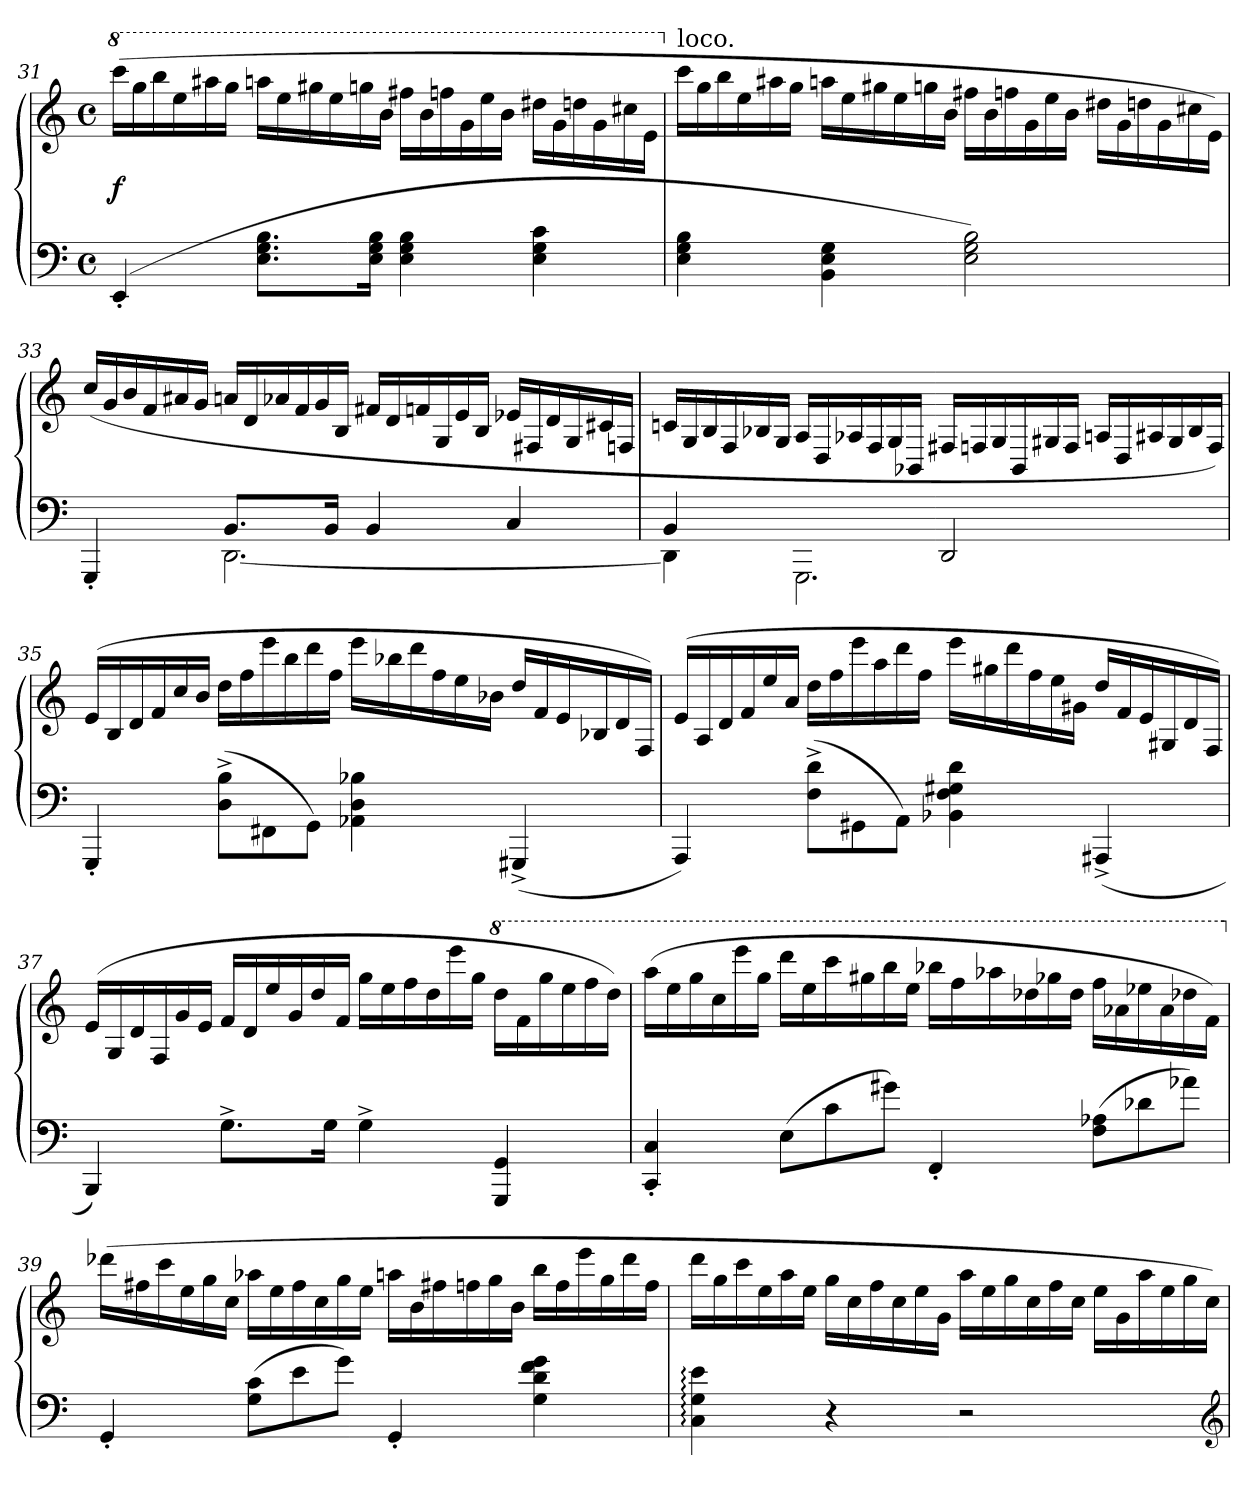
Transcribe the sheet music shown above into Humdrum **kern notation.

**kern	**kern	**dynam
*part1	*part1	*part1
*staff2	*staff1	*staff1/2
*clefF4	*clefG2	*
*k[]	*k[]	*
*a:	*a:	*
*M4/4	*M4/4	*
*met(c)	*met(c)	*
*	*8va	*
*	*Xtuplet	*
=31	=31	=31
(>4EE'<	(>24ccccLL	f
.	24ggg	.
.	24bbb	.
.	24eee	.
.	24aaa#X	.
.	24gggJJ	.
8.B 8.G 8.EL	24aaanLL	.
.	24eee	.
.	24ggg#X	.
.	24eee	.
.	24gggn	.
16B 16G 16EJk	.	.
.	24bbJJ	.
4B 4G 4E	24fff#XLL	.
.	24bb	.
.	24fffn	.
.	24gg	.
.	24eee	.
.	24bbJJ	.
4c 4G 4E	24ddd#X\LL	.
.	24gg\	.
.	24dddn\	.
.	24gg\	.
.	24ccc#X\	.
.	24ee\JJ	.
=32	=32	=32
*	*X8va	*
!	!LO:TX:a:t=loco.	!
4B 4G 4E	24cccLL	.
.	24gg	.
.	24bb	.
.	24ee	.
.	24aa#X	.
.	24ggJJ	.
4G 4E 4BB	24aanLL	.
.	24ee	.
.	24gg#X	.
.	24ee	.
.	24ggn	.
.	24bJJ	.
2B 2G 2E)	24ff#XLL	.
.	24b	.
.	24ffn	.
.	24g	.
.	24ee	.
.	24bJJ	.
.	24dd#X\LL	.
.	24g\	.
.	24ddn\	.
.	24g\	.
.	24cc#X\	.
.	24e\JJ)	.
=33	=33	=33
*^	*	*
4GGG'>	4ryy	(>24ccLL	.
.	.	24g	.
.	.	24b	.
.	.	24f	.
.	.	24a#X	.
.	.	24gJJ	.
8.BBL	[2.DD	24anLL	.
.	.	24d	.
.	.	24a-X	.
.	.	24f	.
.	.	24g	.
16BBJk	.	.	.
.	.	24BJJ	.
4BB	.	24f#XLL	.
.	.	24d	.
.	.	24fn	.
.	.	24G/	.
.	.	24e	.
.	.	24BJJ	.
4C	.	24e-XLL	.
.	.	24F#X/	.
.	.	24d	.
.	.	24G/	.
.	.	24c#X	.
.	.	24Fn/JJ	.
=34	=34	=34	=34
4BB	4DD]	24cn/LL	.
.	.	24G/	.
.	.	24B/	.
.	.	24F/	.
.	.	24B-X	.
.	.	24G/JJ	.
4ryy	2.GGG	24A/LL	.
.	.	24D/	.
.	.	24A-X	.
.	.	24F/	.
.	.	24G/	.
.	.	24BB-JJ	.
2DD	.	24F#XLL	.
.	.	24Fn/	.
.	.	24G/	.
.	.	24BB-/	.
.	.	24G#X	.
.	.	24F/JJ	.
.	.	24An/LL	.
.	.	24D/	.
.	.	24A#X	.
.	.	24G#/	.
.	.	24B-/	.
.	.	24F/JJ)	.
*v	*v	*	*
=35	=35	=35
4GGG'<	(>24eLL	.
.	24B	.
.	24d	.
.	24f	.
.	24cc	.
.	24bJJ	.
*Xtuplet	*	*
(>12B^<\ 12D^<\L	24ddLL	.
.	24ff	.
12FF#X\	24eee	.
.	24bb	.
12GG\J)	24ddd	.
.	24ffJJ	.
4B-X 4D 4AA-X	24eeeLL	.
.	24bb-X	.
.	24ddd	.
.	24ff	.
.	24ee	.
.	24b-XJJ	.
(<4GGG#X^>	24ddLL	.
.	24f	.
.	24e	.
.	24B-X	.
.	24d	.
.	24F/JJ)	.
=36	=36	=36
4AAA)	(>24eLL	.
.	24A	.
.	24d	.
.	24f	.
.	24ee	.
.	24aJJ	.
(>12d^<\ 12F^<\L	24ddLL	.
.	24ff	.
12GG#X\	24eee	.
.	24aa	.
12AA\J)	24ddd	.
.	24ffJJ	.
4d 4G#X 4F 4BB-X	24eeeLL	.
.	24gg#X	.
.	24ddd	.
.	24ff	.
.	24ee	.
.	24g#XJJ	.
(<4AAA#X^>	24ddLL	.
.	24f	.
.	24e	.
.	24G#X	.
.	24d	.
.	24F/JJ)	.
=37	=37	=37
4BBB)	(>24eLL	.
.	24G/	.
.	24d	.
.	24F/	.
.	24g	.
.	24eJJ	.
8.G^<L	24fLL	.
.	24d	.
.	24ee	.
.	24g	.
.	24dd	.
16GJk	.	.
.	24fJJ	.
4G^<	24ggLL	.
.	24ee	.
.	24ff	.
.	24dd	.
.	24eee	.
.	24ggJJ	.
*	*8va	*
4GG 4GGG	24dddLL	.
.	24ff	.
.	24ggg	.
.	24eee	.
.	24fff	.
.	24dddJJ)	.
=38	=38	=38
4C'< 4CC'<	(>24aaaLL	.
.	24eee	.
.	24ggg	.
.	24ccc	.
.	24eeee	.
.	24gggJJ	.
(>12EL	24ddddLL	.
.	24eee	.
12c	24cccc	.
.	24ggg#X	.
12g#XJ)	24bbb	.
.	24eeeJJ	.
4FF'<	24bbb-XLL	.
.	24fff	.
.	24aaa-X	.
.	24ddd-X	.
.	24ggg-X	.
.	24ddd-JJ	.
(>12A-X 12FL	24fffLL	.
.	24aa-X	.
12d-X	24eee-X	.
.	24aa-	.
12a-XJ)	24ddd-X	.
.	24ffJJ)	.
=39	=39	=39
*	*X8va	*
4GG'<	(>24ddd-XLL	.
.	24ff#X	.
.	24ccc	.
.	24ee	.
.	24gg	.
.	24ccJJ	.
(>12c 12GL	24aa-XLL	.
.	24ee	.
12e	24ff#	.
.	24cc	.
12gJ)	24gg	.
.	24eeJJ	.
4GG'<	24aanLL	.
.	24b	.
.	24ff#X	.
.	24ffn	.
.	24gg	.
.	24bJJ	.
4g 4f 4d 4G	24bbLL	.
.	24ff	.
.	24eee	.
.	24gg	.
.	24ddd-	.
.	24ffJJ	.
=40	=40	=40
4e: 4G: 4C:	24dddLL	.
.	24gg	.
.	24ccc	.
.	24ee	.
.	24aa	.
.	24eeJJ	.
4r	24ggLL	.
.	24cc	.
.	24ff	.
.	24cc	.
.	24ee	.
.	24gJJ	.
2r	24aaLL	.
.	24ee	.
.	24gg	.
.	24cc	.
.	24ff	.
.	24ccJJ	.
.	24eeLL	.
.	24g	.
.	24aa	.
.	24ee	.
.	24gg	.
.	24ccJJ)	.
*clefG2	*	*
=	=	=
*-	*-	*-
